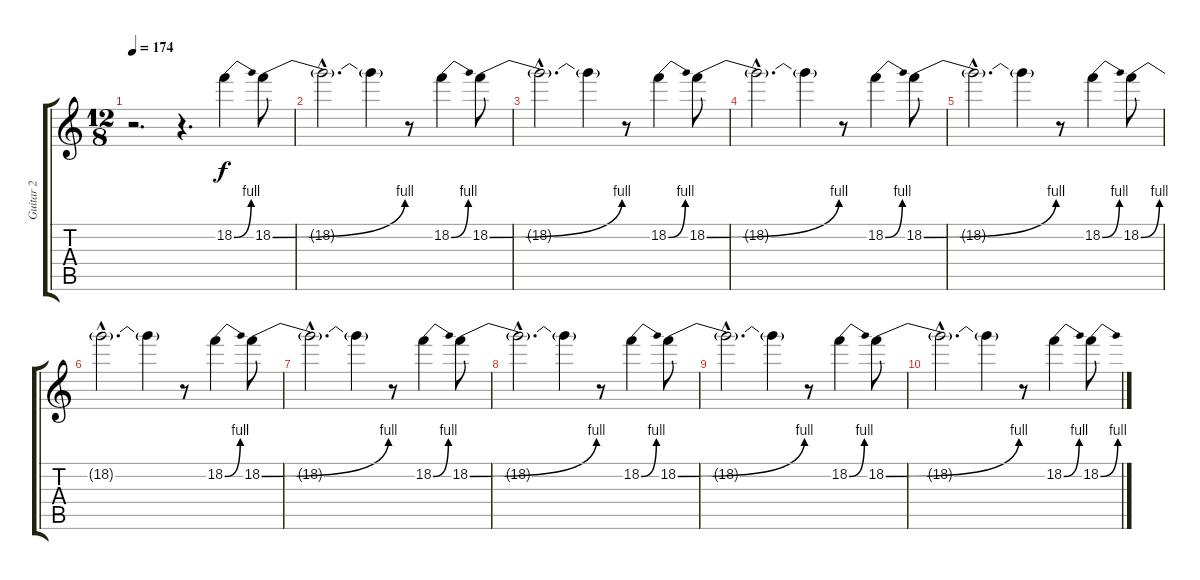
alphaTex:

\track ("Guitar 2" "Guitar 2") {instrument distortionguitar}
\staff {score tabs}
\tuning (E4 B3 G3 D3 A2 E2) {hide}
\ts (12 8)
\tempo 174
\clef g2
\ks c
r.2{d dy f} r.4{d} 18.2{be (bend 0 0 60 4)}.4 18.2{be (bend 0 0 60 4)}.8 |
18.2{hac t}.2{d} 18.2{t}.4 r.8 18.2{be (bend 0 0 60 4)}.4 18.2{be (bend 0 0 60 4)}.8 |
18.2{hac t}.2{d} 18.2{t}.4 r.8 18.2{be (bend 0 0 60 4)}.4 18.2{be (bend 0 0 60 4)}.8 |
18.2{hac t}.2{d} 18.2{t}.4 r.8 18.2{be (bend 0 0 60 4)}.4 18.2{be (bend 0 0 60 4)}.8 |
18.2{hac t}.2{d} 18.2{t}.4 r.8 18.2{be (bend 0 0 60 4)}.4 18.2{be (bend 0 0 60 4)}.8 |
18.2{hac t}.2{d} 18.2{t}.4 r.8 18.2{be (bend 0 0 60 4)}.4 18.2{be (bend 0 0 60 4)}.8 |
18.2{hac t}.2{d} 18.2{t}.4 r.8 18.2{be (bend 0 0 60 4)}.4 18.2{be (bend 0 0 60 4)}.8 |
18.2{hac t}.2{d} 18.2{t}.4 r.8 18.2{be (bend 0 0 60 4)}.4 18.2{be (bend 0 0 60 4)}.8 |
18.2{hac t}.2{d} 18.2{t}.4 r.8 18.2{be (bend 0 0 60 4)}.4 18.2{be (bend 0 0 60 4)}.8 |
18.2{hac t}.2{d} 18.2{t}.4 r.8 18.2{be (bend 0 0 60 4)}.4 18.2{be (bend 0 0 60 4)}.8
